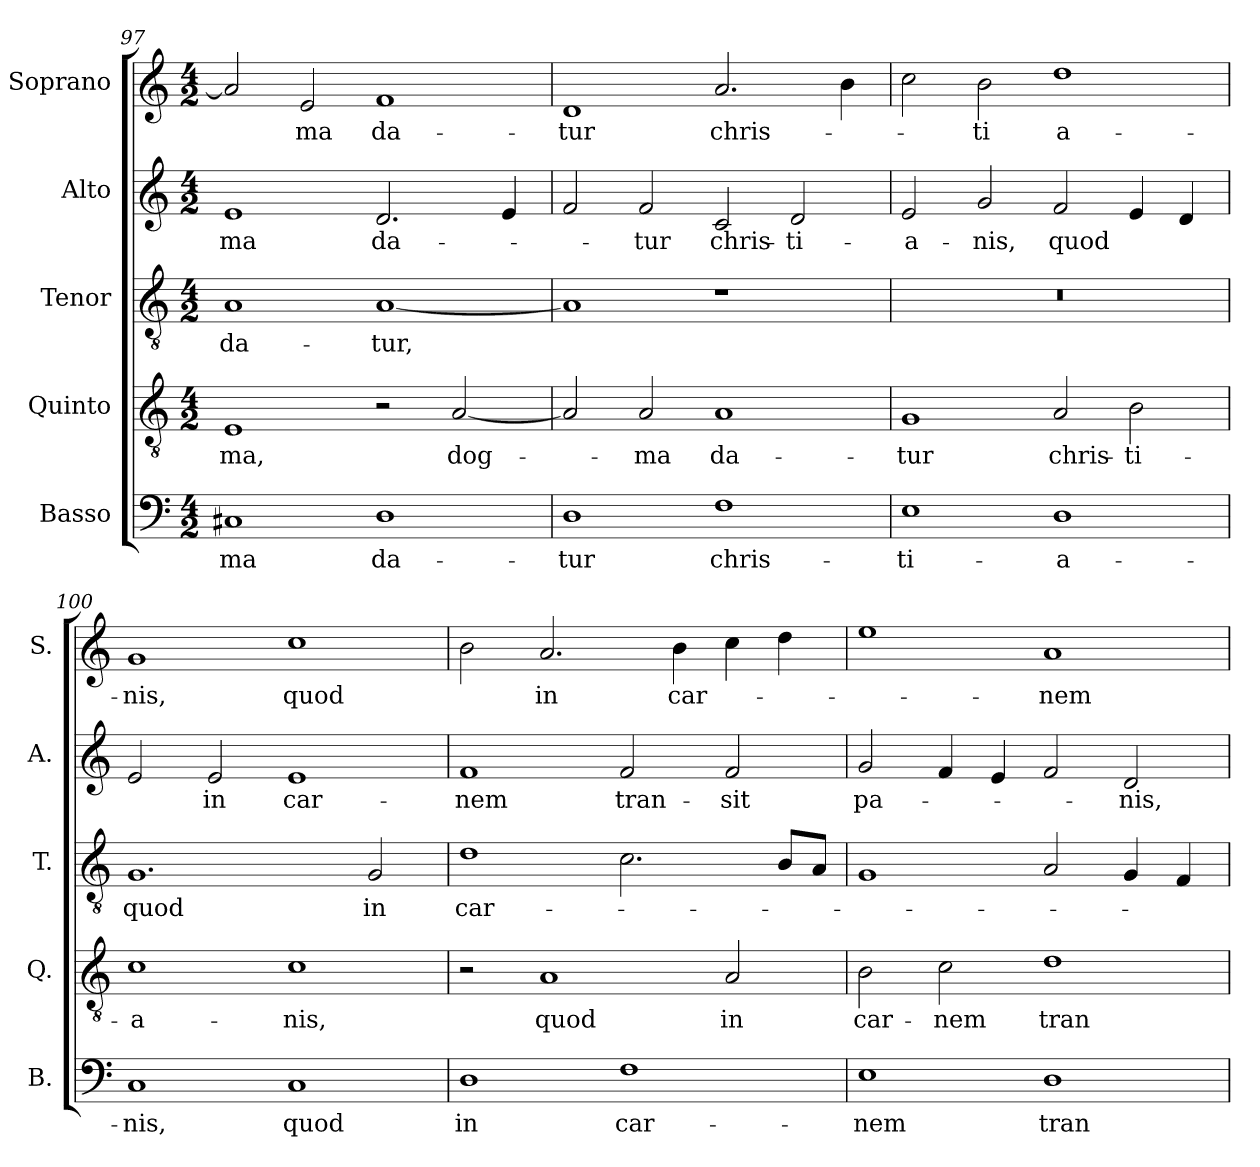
**kern	**text	**kern	**text	**kern	**text	**kern	**text	**kern	**text
*part5	*part5	*part4	*part4	*part3	*part3	*part2	*part2	*part1	*part1
*staff5	*staff5	*staff4	*staff4	*staff3	*staff3	*staff2	*staff2	*staff1	*staff1
*I"Basso	*	*I"Quinto	*	*I"Tenor	*	*I"Alto	*	*I"Soprano	*
*I'B.	*	*I'Q.	*	*I'T.	*	*I'A.	*	*I'S.	*
*clefF4	*	*clefGv2	*	*clefGv2	*	*clefG2	*	*clefG2	*
*	*	*ITrd7c12	*	*ITrd7c12	*	*	*	*	*
*k[]	*	*k[]	*	*k[]	*	*k[]	*	*k[]	*
*C:	*	*C:	*	*C:	*	*C:	*	*C:	*
*M4/2	*	*M4/2	*	*M4/2	*	*M4/2	*	*M4/2	*
=97	=97	=97	=97	=97	=97	=97	=97	=97	=97
!	!LO:LY:b:color=#000000	!	!	!	!	!	!	!	!
!	!	!	!LO:LY:b:color=#000000	!	!	!	!	!	!
!	!	!	!	!	!LO:LY:b:color=#000000	!	!	!	!
!	!	!	!	!	!	!	!LO:LY:b:color=#000000	!	!
1C#Xi	-ma	1EEi	-ma,	1AAi	da-	1ei	-ma	2ai/]	.
!	!	!	!	!	!	!	!	!	!LO:LY:b:color=#000000
.	.	.	.	.	.	.	.	2ei/	-ma
!	!LO:LY:b:color=#000000	!	!	!	!	!	!	!	!
!	!	!	!	!	!LO:LY:b:color=#000000	!	!	!	!
!	!	!	!	!	!	!	!LO:LY:b:color=#000000	!	!
!	!	!	!	!	!	!	!	!	!LO:LY:b:color=#000000
1Di	da-	2r	.	[1AAi	-tur,	2.di/	da-	1fi	da-
!	!	!	!LO:LY:b:color=#000000	!	!	!	!	!	!
.	.	[2AAi/	dog-	.	.	.	.	.	.
.	.	.	.	.	.	4ei/	.	.	.
=98	=98	=98	=98	=98	=98	=98	=98	=98	=98
!	!LO:LY:b:color=#000000	!	!	!	!	!	!	!	!
!	!	!	!	!	!	!	!	!	!LO:LY:b:color=#000000
1Di	-tur	2AAi/]	.	1AAi]	.	2fi/	.	1di	-tur
!	!	!	!LO:LY:b:color=#000000	!	!	!	!	!	!
!	!	!	!	!	!	!	!LO:LY:b:color=#000000	!	!
.	.	2AAi/	-ma	.	.	2fi/	-tur	.	.
!	!LO:LY:b:color=#000000	!	!	!	!	!	!	!	!
!	!	!	!LO:LY:b:color=#000000	!	!	!	!	!	!
!	!	!	!	!	!	!	!LO:LY:b:color=#000000	!	!
!	!	!	!	!	!	!	!	!	!LO:LY:b:color=#000000
1Fi	chris-	1AAi	da-	1r	.	2ci/	chris-	2.ai/	chris-
!	!	!	!	!	!	!	!LO:LY:b:color=#000000	!	!
.	.	.	.	.	.	2di/	-ti-	.	.
.	.	.	.	.	.	.	.	4bi\	.
=99	=99	=99	=99	=99	=99	=99	=99	=99	=99
!	!LO:LY:b:color=#000000	!	!	!	!	!	!	!	!
!	!	!	!LO:LY:b:color=#000000	!LO:N:vis=1	!	!	!	!	!
!	!	!	!	!	!	!	!LO:LY:b:color=#000000	!	!
1Ei	-ti-	1GGi	-tur	0r	.	2ei/	-a-	2cci\	.
!	!	!	!	!	!	!	!LO:LY:b:color=#000000	!	!
!	!	!	!	!	!	!	!	!	!LO:LY:b:color=#000000
.	.	.	.	.	.	2gi/	-nis,	2bi\	-ti
!	!LO:LY:b:color=#000000	!	!	!	!	!	!	!	!
!	!	!	!LO:LY:b:color=#000000	!	!	!	!	!	!
!	!	!	!	!	!	!	!LO:LY:b:color=#000000	!	!
!	!	!	!	!	!	!	!	!	!LO:LY:b:color=#000000
1Di	-a-	2AAi/	chris-	.	.	2fi/	quod	1ddi	a-
!	!	!	!LO:LY:b:color=#000000	!	!	!	!	!	!
.	.	2BBi\	-ti-	.	.	4ei/	.	.	.
.	.	.	.	.	.	4di/	.	.	.
=100	=100	=100	=100	=100	=100	=100	=100	=100	=100
!	!LO:LY:b:color=#000000	!	!	!	!	!	!	!	!
!	!	!	!LO:LY:b:color=#000000	!	!	!	!	!	!
!	!	!	!	!	!LO:LY:b:color=#000000	!	!	!	!
!	!	!	!	!	!	!	!	!	!LO:LY:b:color=#000000
1Ci	-nis,	1Ci	-a-	1.GGi	quod	2ei/	.	1gi	-nis,
!	!	!	!	!	!	!	!LO:LY:b:color=#000000	!	!
.	.	.	.	.	.	2ei/	in	.	.
!	!LO:LY:b:color=#000000	!	!	!	!	!	!	!	!
!	!	!	!LO:LY:b:color=#000000	!	!	!	!	!	!
!	!	!	!	!	!	!	!LO:LY:b:color=#000000	!	!
!	!	!	!	!	!	!	!	!	!LO:LY:b:color=#000000
1Ci	quod	1Ci	-nis,	.	.	1ei	car-	1cci	quod
!	!	!	!	!	!LO:LY:b:color=#000000	!	!	!	!
.	.	.	.	2GGi/	in	.	.	.	.
!!LO:LB:g=z
=101	=101	=101	=101	=101	=101	=101	=101	=101	=101
!	!LO:LY:b:color=#000000	!	!	!	!	!	!	!	!
!	!	!	!	!	!LO:LY:b:color=#000000	!	!	!	!
!	!	!	!	!	!	!	!LO:LY:b:color=#000000	!	!
1Di	in	2r	.	1Di	car-	1fi	-nem	2bi\	.
!	!	!	!LO:LY:b:color=#000000	!	!	!	!	!	!
!	!	!	!	!	!	!	!	!	!LO:LY:b:color=#000000
.	.	1AAi	quod	.	.	.	.	2.ai/	in
!	!LO:LY:b:color=#000000	!	!	!	!	!	!	!	!
!	!	!	!	!	!	!	!LO:LY:b:color=#000000	!	!
1Fi	car-	.	.	2.Ci\	.	2fi/	tran-	.	.
!	!	!	!	!	!	!	!	!	!LO:LY:b:color=#000000
.	.	.	.	.	.	.	.	4bi\	car-
!	!	!	!LO:LY:b:color=#000000	!	!	!	!	!	!
!	!	!	!	!	!	!	!LO:LY:b:color=#000000	!	!
.	.	2AAi/	in	.	.	2fi/	-sit	4cci\	.
.	.	.	.	8BBi/L	.	.	.	4ddi\	.
.	.	.	.	8AAi/J	.	.	.	.	.
=102	=102	=102	=102	=102	=102	=102	=102	=102	=102
!	!LO:LY:b:color=#000000	!	!	!	!	!	!	!	!
!	!	!	!LO:LY:b:color=#000000	!	!	!	!	!	!
!	!	!	!	!	!	!	!LO:LY:b:color=#000000	!	!
1Ei	-nem	2BBi\	car-	1GGi	.	2gi/	pa-	1eei	.
!	!	!	!LO:LY:b:color=#000000	!	!	!	!	!	!
.	.	2Ci\	-nem	.	.	4fi/	.	.	.
.	.	.	.	.	.	4ei/	.	.	.
!	!LO:LY:b:color=#000000	!	!	!	!	!	!	!	!
!	!	!	!LO:LY:b:color=#000000	!	!	!	!	!	!
!	!	!	!	!	!	!	!	!	!LO:LY:b:color=#000000
1Di	tran-	1Di	tran-	2AAi/	.	2fi/	.	1ai	-nem
!	!	!	!	!	!	!	!LO:LY:b:color=#000000	!	!
.	.	.	.	4GGi/	.	2di/	-nis,	.	.
.	.	.	.	4FFi/	.	.	.	.	.
=	=	=	=	=	=	=	=	=	=
*-	*-	*-	*-	*-	*-	*-	*-	*-	*-
